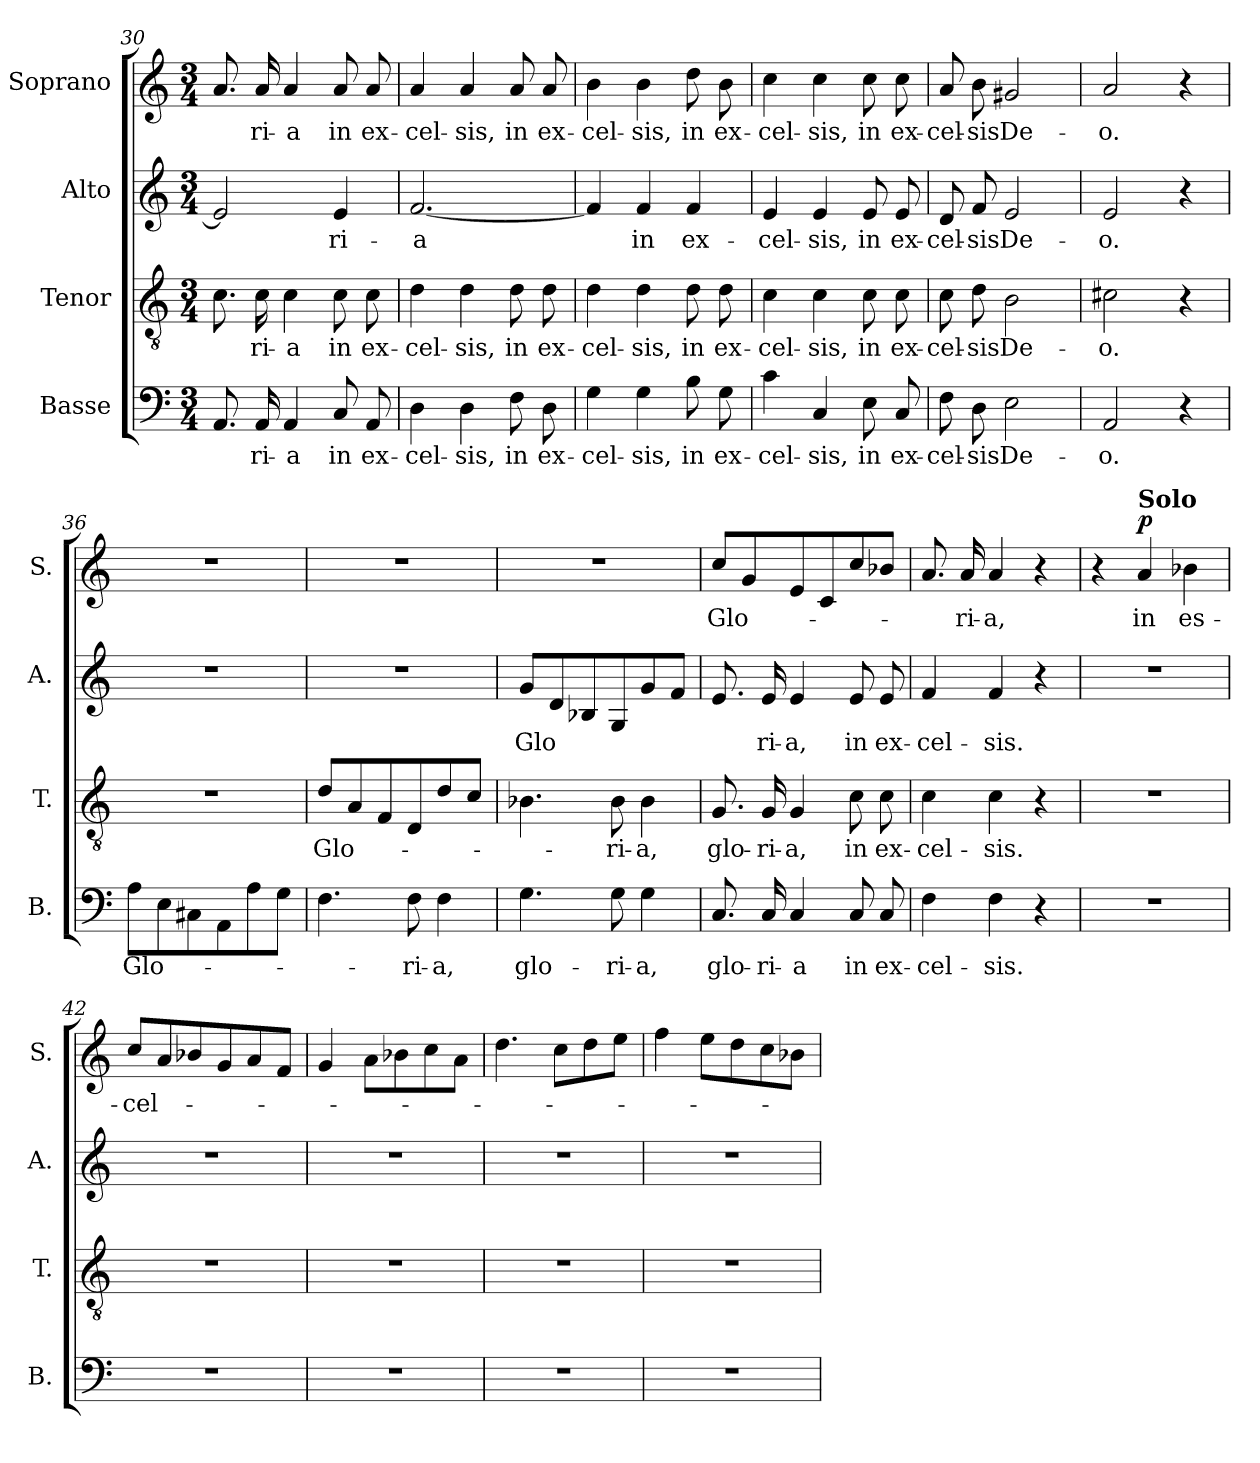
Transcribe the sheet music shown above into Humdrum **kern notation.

**kern	**text	**kern	**text	**kern	**text	**kern	**text	**dynam
*part4	*part4	*part3	*part3	*part2	*part2	*part1	*part1	*part1
*staff4	*staff4	*staff3	*staff3	*staff2	*staff2	*staff1	*staff1	*staff1
*I"Basse	*	*I"Tenor	*	*I"Alto	*	*I"Soprano	*	*
*I'B.	*	*I'T.	*	*I'A.	*	*I'S.	*	*
*clefF4	*	*clefGv2	*	*clefG2	*	*clefG2	*	*
*k[]	*	*k[]	*	*k[]	*	*k[]	*	*
*M3/4	*	*M3/4	*	*M3/4	*	*M3/4	*	*
=30	=30	=30	=30	=30	=30	=30	=30	=30
8.AA/	.	8.c\	.	2e/]	.	8.a/	.	.
!	!LO:LY:b	!	!LO:LY:b	!	!	!	!LO:LY:b	!
16AA/	-ri-	16c\	-ri-	.	.	16a/	-ri-	.
!	!LO:LY:b	!	!LO:LY:b	!	!	!	!LO:LY:b	!
4AA/	-a	4c\	-a	.	.	4a/	-a	.
!	!LO:LY:b	!	!LO:LY:b	!	!LO:LY:b	!	!LO:LY:b	!
8C/	in	8c\	in	4e/	-ri-	8a/	in	.
!	!LO:LY:b	!	!LO:LY:b	!	!	!	!LO:LY:b	!
8AA/	ex-	8c\	ex-	.	.	8a/	ex-	.
!!LO:PB:g=z
=31	=31	=31	=31	=31	=31	=31	=31	=31
!	!LO:LY:b	!	!LO:LY:b	!	!LO:LY:b	!	!LO:LY:b	!
4D\	-cel-	4d\	-cel-	[<2.f/	-a	4a/	-cel-	.
!	!LO:LY:b	!	!LO:LY:b	!	!	!	!LO:LY:b	!
4D\	-sis,	4d\	-sis,	.	.	4a/	-sis,	.
!	!LO:LY:b	!	!LO:LY:b	!	!	!	!LO:LY:b	!
8F\	in	8d\	in	.	.	8a/	in	.
!	!LO:LY:b	!	!LO:LY:b	!	!	!	!LO:LY:b	!
8D\	ex-	8d\	ex-	.	.	8a/	ex-	.
=32	=32	=32	=32	=32	=32	=32	=32	=32
!	!LO:LY:b	!	!LO:LY:b	!	!	!	!LO:LY:b	!
4G\	-cel-	4d\	-cel-	4f/]	.	4b\	-cel-	.
!	!LO:LY:b	!	!LO:LY:b	!	!LO:LY:b	!	!LO:LY:b	!
4G\	-sis,	4d\	-sis,	4f/	in	4b\	-sis,	.
!	!LO:LY:b	!	!LO:LY:b	!	!LO:LY:b	!	!LO:LY:b	!
8B\	in	8d\	in	4f/	ex-	8dd\	in	.
!	!LO:LY:b	!	!LO:LY:b	!	!	!	!LO:LY:b	!
8G\	ex-	8d\	ex-	.	.	8b\	ex-	.
=33	=33	=33	=33	=33	=33	=33	=33	=33
!	!LO:LY:b	!	!LO:LY:b	!	!LO:LY:b	!	!LO:LY:b	!
4c\	-cel-	4c\	-cel-	4e/	-cel-	4cc\	-cel-	.
!	!LO:LY:b	!	!LO:LY:b	!	!LO:LY:b	!	!LO:LY:b	!
4C/	-sis,	4c\	-sis,	4e/	-sis,	4cc\	-sis,	.
!	!LO:LY:b	!	!LO:LY:b	!	!LO:LY:b	!	!LO:LY:b	!
8E\	in	8c\	in	8e/	in	8cc\	in	.
!	!LO:LY:b	!	!LO:LY:b	!	!LO:LY:b	!	!LO:LY:b	!
8C/	ex-	8c\	ex-	8e/	ex-	8cc\	ex-	.
=34	=34	=34	=34	=34	=34	=34	=34	=34
!	!LO:LY:b	!	!LO:LY:b	!	!LO:LY:b	!	!LO:LY:b	!
8F\	-cel-	8c\	-cel-	8d/	-cel-	8a/	-cel-	.
!	!LO:LY:b	!	!LO:LY:b	!	!LO:LY:b	!	!LO:LY:b	!
8D\	-sis	8d\	-sis	8f/	-sis	8b\	-sis	.
!	!LO:LY:b	!	!LO:LY:b	!	!LO:LY:b	!	!LO:LY:b	!
2E\	De-	2B\	De-	2e/	De-	2g#X/	De-	.
=35	=35	=35	=35	=35	=35	=35	=35	=35
!	!LO:LY:b	!	!LO:LY:b	!	!LO:LY:b	!	!LO:LY:b	!
2AA/	-o.	2c#X\	-o.	2e/	-o.	2a/	-o.	.
4r	.	4r	.	4r	.	4r	.	.
=36	=36	=36	=36	=36	=36	=36	=36	=36
!	!LO:LY:b	!	!	!	!	!	!	!
8A\L	Glo-	2.r	.	2.r	.	2.r	.	.
8E\	.	.	.	.	.	.	.	.
8C#X\	.	.	.	.	.	.	.	.
8AA\	.	.	.	.	.	.	.	.
8A\	.	.	.	.	.	.	.	.
8G\J	.	.	.	.	.	.	.	.
=37	=37	=37	=37	=37	=37	=37	=37	=37
!	!	!	!LO:LY:b	!	!	!	!	!
4.F\	.	8d/L	Glo-	2.r	.	2.r	.	.
.	.	8A/	.	.	.	.	.	.
.	.	8F/	.	.	.	.	.	.
!	!LO:LY:b	!	!	!	!	!	!	!
8F\	-ri-	8D/	.	.	.	.	.	.
!	!LO:LY:b	!	!	!	!	!	!	!
4F\	-a,	8d/	.	.	.	.	.	.
.	.	8c/J	.	.	.	.	.	.
=38	=38	=38	=38	=38	=38	=38	=38	=38
!	!LO:LY:b	!	!	!	!LO:LY:b	!	!	!
4.G\	glo-	4.B-X\	.	8g/L	Glo	2.r	.	.
.	.	.	.	8d/	.	.	.	.
.	.	.	.	8B-X/	.	.	.	.
!	!LO:LY:b	!	!LO:LY:b	!	!	!	!	!
8G\	-ri-	8B-\	-ri-	8G/	.	.	.	.
!	!LO:LY:b	!	!LO:LY:b	!	!	!	!	!
4G\	-a,	4B-\	-a,	8g/	.	.	.	.
.	.	.	.	8f/J	.	.	.	.
!!LO:LB:g=z
=39	=39	=39	=39	=39	=39	=39	=39	=39
!	!LO:LY:b	!	!LO:LY:b	!	!	!	!LO:LY:b	!
8.C/	glo-	8.G/	glo-	8.e/	.	8cc/L	Glo-	.
.	.	.	.	.	.	8g/	.	.
!	!LO:LY:b	!	!LO:LY:b	!	!LO:LY:b	!	!	!
16C/	-ri-	16G/	-ri-	16e/	-ri-	.	.	.
!	!LO:LY:b	!	!LO:LY:b	!	!LO:LY:b	!	!	!
4C/	-a	4G/	-a,	4e/	-a,	8e/	.	.
.	.	.	.	.	.	8c/	.	.
!	!LO:LY:b	!	!LO:LY:b	!	!LO:LY:b	!	!	!
8C/	in	8c\	in	8e/	in	8cc/	.	.
!	!LO:LY:b	!	!LO:LY:b	!	!LO:LY:b	!	!	!
8C/	ex-	8c\	ex-	8e/	ex-	8b-X/J	.	.
=40	=40	=40	=40	=40	=40	=40	=40	=40
!	!LO:LY:b	!	!LO:LY:b	!	!LO:LY:b	!	!	!
4F\	-cel-	4c\	-cel-	4f/	-cel-	8.a/	.	.
!	!	!	!	!	!	!	!LO:LY:b	!
.	.	.	.	.	.	16a/	-ri-	.
!	!LO:LY:b	!	!LO:LY:b	!	!LO:LY:b	!	!LO:LY:b	!
4F\	-sis.	4c\	-sis.	4f/	-sis.	4a/	-a,	.
4r	.	4r	.	4r	.	4r	.	.
=41	=41	=41	=41	=41	=41	=41	=41	=41
2.r	.	2.r	.	2.r	.	4r	.	.
!	!	!	!	!	!	!LO:TX:a:B:t=Solo	!	!
!	!	!	!	!	!	!	!LO:LY:b	!LO:DY:a
.	.	.	.	.	.	4a/	in	p
!	!	!	!	!	!	!	!LO:LY:b	!
.	.	.	.	.	.	4b-X\	es-	.
=42	=42	=42	=42	=42	=42	=42	=42	=42
!	!	!	!	!	!	!	!LO:LY:b	!
2.r	.	2.r	.	2.r	.	8cc/L	-cel-	.
.	.	.	.	.	.	8a/	.	.
.	.	.	.	.	.	8b-X/	.	.
.	.	.	.	.	.	8g/	.	.
.	.	.	.	.	.	8a/	.	.
.	.	.	.	.	.	8f/J	.	.
=43	=43	=43	=43	=43	=43	=43	=43	=43
2.r	.	2.r	.	2.r	.	4g/	.	.
.	.	.	.	.	.	8a\L	.	.
.	.	.	.	.	.	8b-X\	.	.
.	.	.	.	.	.	8cc\	.	.
.	.	.	.	.	.	8a\J	.	.
=44	=44	=44	=44	=44	=44	=44	=44	=44
2.r	.	2.r	.	2.r	.	4.dd\	.	.
.	.	.	.	.	.	8cc\L	.	.
.	.	.	.	.	.	8dd\	.	.
.	.	.	.	.	.	8ee\J	.	.
=45	=45	=45	=45	=45	=45	=45	=45	=45
2.r	.	2.r	.	2.r	.	4ff\	.	.
.	.	.	.	.	.	8ee\L	.	.
.	.	.	.	.	.	8dd\	.	.
.	.	.	.	.	.	8cc\	.	.
.	.	.	.	.	.	8b-X\J	.	.
=	=	=	=	=	=	=	=	=
*-	*-	*-	*-	*-	*-	*-	*-	*-
